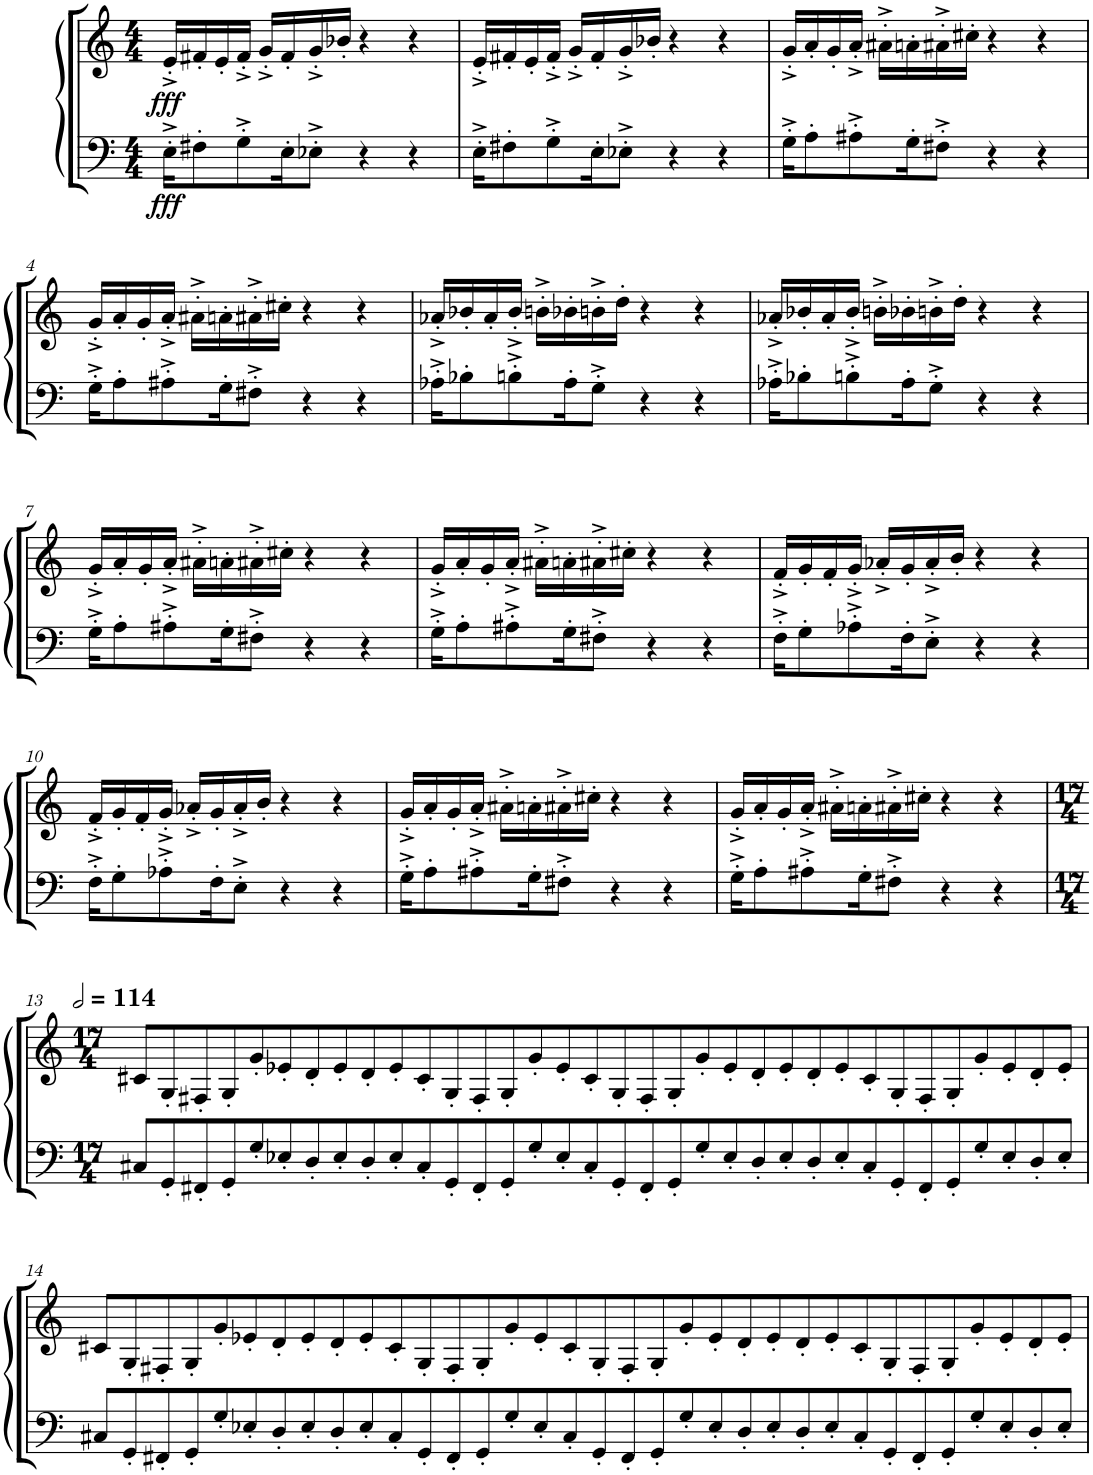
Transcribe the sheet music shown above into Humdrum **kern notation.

**kern	**kern	**dynam
*part1	*part1	*part1
*staff2	*staff1	*staff1/2
*I"Marimba	*	*
*I'Mrm.	*	*
*clefF4	*clefG2	*
*k[]	*k[]	*
*M4/4	*M4/4	*
=1	=1	=1
!	!	!LO:DY:b=2
!	!	!LO:DY:n=1:b
16E'^\KL	16e'^/LL	fff fff
8F#X'\	16f#X'/	.
.	16e'/	.
8G'^\	16f#'^/JJ	.
.	16g'^/LL	.
16E'\K	16f#'/	.
8E-X'^\J	16g'^/	.
.	16b-X'/JJ	.
4r	4r	.
4r	4r	.
=2	=2	=2
16E'^\KL	16e'^/LL	.
8F#X'\	16f#X'/	.
.	16e'/	.
8G'^\	16f#'^/JJ	.
.	16g'^/LL	.
16E'\K	16f#'/	.
8E-X'^\J	16g'^/	.
.	16b-X'/JJ	.
4r	4r	.
4r	4r	.
=3	=3	=3
16G'^\KL	16g'^/LL	.
8A'\	16a'/	.
.	16g'/	.
8A#X'^\	16a'^/JJ	.
.	16a#X'^\LL	.
16G'\K	16an'\	.
8F#X'^\J	16a#X'^\	.
.	16cc#X'\JJ	.
4r	4r	.
4r	4r	.
!!LO:LB:g=z
=4	=4	=4
16G'^\KL	16g'^/LL	.
8A'\	16a'/	.
.	16g'/	.
8A#X'^\	16a'^/JJ	.
.	16a#X'^\LL	.
16G'\K	16an'\	.
8F#X'^\J	16a#X'^\	.
.	16cc#X'\JJ	.
4r	4r	.
4r	4r	.
=5	=5	=5
16A-X'^\KL	16a-X'^/LL	.
8B-X'\	16b-X'/	.
.	16a-'/	.
8Bn'^\	16b-'^/JJ	.
.	16bn'^\LL	.
16A-'\K	16b-X'\	.
8G'^\J	16bn'^\	.
.	16dd'\JJ	.
4r	4r	.
4r	4r	.
=6	=6	=6
16A-X'^\KL	16a-X'^/LL	.
8B-X'\	16b-X'/	.
.	16a-'/	.
8Bn'^\	16b-'^/JJ	.
.	16bn'^\LL	.
16A-'\K	16b-X'\	.
8G'^\J	16bn'^\	.
.	16dd'\JJ	.
4r	4r	.
4r	4r	.
!!LO:LB:g=z
=7	=7	=7
16G'^\KL	16g'^/LL	.
8A'\	16a'/	.
.	16g'/	.
8A#X'^\	16a'^/JJ	.
.	16a#X'^\LL	.
16G'\K	16an'\	.
8F#X'^\J	16a#X'^\	.
.	16cc#X'\JJ	.
4r	4r	.
4r	4r	.
=8	=8	=8
16G'^\KL	16g'^/LL	.
8A'\	16a'/	.
.	16g'/	.
8A#X'^\	16a'^/JJ	.
.	16a#X'^\LL	.
16G'\K	16an'\	.
8F#X'^\J	16a#X'^\	.
.	16cc#X'\JJ	.
4r	4r	.
4r	4r	.
=9	=9	=9
16F'^\KL	16f'^/LL	.
8G'\	16g'/	.
.	16f'/	.
8A-X'^\	16g'^/JJ	.
.	16a-X'^/LL	.
16F'\K	16g'/	.
8E'^\J	16a-'^/	.
.	16b'/JJ	.
4r	4r	.
4r	4r	.
!!LO:LB:g=z
=10	=10	=10
16F'^\KL	16f'^/LL	.
8G'\	16g'/	.
.	16f'/	.
8A-X'^\	16g'^/JJ	.
.	16a-X'^/LL	.
16F'\K	16g'/	.
8E'^\J	16a-'^/	.
.	16b'/JJ	.
4r	4r	.
4r	4r	.
=11	=11	=11
16G'^\KL	16g'^/LL	.
8A'\	16a'/	.
.	16g'/	.
8A#X'^\	16a'^/JJ	.
.	16a#X'^\LL	.
16G'\K	16an'\	.
8F#X'^\J	16a#X'^\	.
.	16cc#X'\JJ	.
4r	4r	.
4r	4r	.
=12	=12	=12
16G'^\KL	16g'^/LL	.
8A'\	16a'/	.
.	16g'/	.
8A#X'^\	16a'^/JJ	.
.	16a#X'^\LL	.
16G'\K	16an'\	.
8F#X'^\J	16a#X'^\	.
.	16cc#X'\JJ	.
4r	4r	.
4r	4r	.
!!LO:LB:g=z
=13	=13	=13
*M17/4	*M17/4	*
*	*MM228	*
8C#X/L	8c#X/L	.
8GG'/	8G'/	.
8FF#X'/	8F#X'/	.
8GG'/	8G'/	.
8G'/	8g'/	.
8E-X'/	8e-X'/	.
8D'/	8d'/	.
8E-'/	8e-'/	.
8D'/	8d'/	.
8E-'/	8e-'/	.
8C#'/	8c#'/	.
8GG'/	8G'/	.
8FF#'/	8F#'/	.
8GG'/	8G'/	.
8G'/	8g'/	.
8E-'/	8e-'/	.
8C#'/	8c#'/	.
8GG'/	8G'/	.
8FF#'/	8F#'/	.
8GG'/	8G'/	.
8G'/	8g'/	.
8E-'/	8e-'/	.
8D'/	8d'/	.
8E-'/	8e-'/	.
8D'/	8d'/	.
8E-'/	8e-'/	.
8C#'/	8c#'/	.
8GG'/	8G'/	.
8FF#'/	8F#'/	.
8GG'/	8G'/	.
8G'/	8g'/	.
8E-'/	8e-'/	.
8D'/	8d'/	.
8E-'/J	8e-'/J	.
!!LO:LB:g=z
=14	=14	=14
8C#X/L	8c#X/L	.
8GG'/	8G'/	.
8FF#X'/	8F#X'/	.
8GG'/	8G'/	.
8G'/	8g'/	.
8E-X'/	8e-X'/	.
8D'/	8d'/	.
8E-'/	8e-'/	.
8D'/	8d'/	.
8E-'/	8e-'/	.
8C#'/	8c#'/	.
8GG'/	8G'/	.
8FF#'/	8F#'/	.
8GG'/	8G'/	.
8G'/	8g'/	.
8E-'/	8e-'/	.
8C#'/	8c#'/	.
8GG'/	8G'/	.
8FF#'/	8F#'/	.
8GG'/	8G'/	.
8G'/	8g'/	.
8E-'/	8e-'/	.
8D'/	8d'/	.
8E-'/	8e-'/	.
8D'/	8d'/	.
8E-'/	8e-'/	.
8C#'/	8c#'/	.
8GG'/	8G'/	.
8FF#'/	8F#'/	.
8GG'/	8G'/	.
8G'/	8g'/	.
8E-'/	8e-'/	.
8D'/	8d'/	.
8E-'/J	8e-'/J	.
=	=	=
*-	*-	*-
